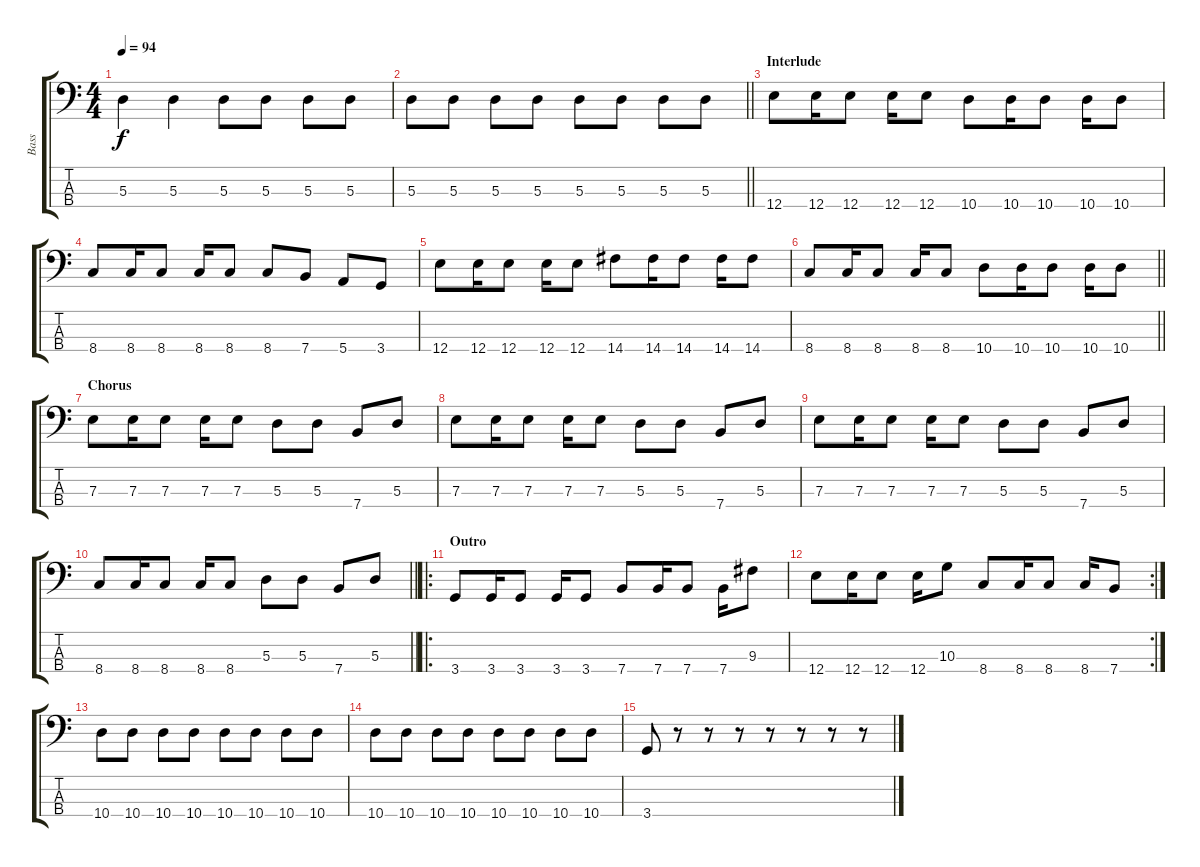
\track ("Bass" "Bass") {instrument electricbassfinger}
\staff {score tabs}
\tuning (G2 D2 A1 E1) {hide}
\ts (4 4)
\tempo 94
\clef f4
\ks c
5.3.4{dy f} 5.3.4 5.3.8 5.3.8 5.3.8 5.3.8 |
\barLineRight lightlight
5.3.8 5.3.8 5.3.8 5.3.8 5.3.8 5.3.8 5.3.8 5.3.8 |
\section ("" "Interlude")
12.4.8 12.4.16 12.4.8 12.4.16 12.4.8 10.4.8 10.4.16 10.4.8 10.4.16 10.4.8 |
8.4.8 8.4.16 8.4.8 8.4.16 8.4.8 8.4.8 7.4.8 5.4.8 3.4.8 |
12.4.8 12.4.16 12.4.8 12.4.16 12.4.8 14.4.8 14.4.16 14.4.8 14.4.16 14.4.8 |
\barLineRight lightlight
8.4.8 8.4.16 8.4.8 8.4.16 8.4.8 10.4.8 10.4.16 10.4.8 10.4.16 10.4.8 |
\section ("" "Chorus")
7.3.8 7.3.16 7.3.8 7.3.16 7.3.8 5.3.8 5.3.8 7.4.8 5.3.8 |
7.3.8 7.3.16 7.3.8 7.3.16 7.3.8 5.3.8 5.3.8 7.4.8 5.3.8 |
7.3.8 7.3.16 7.3.8 7.3.16 7.3.8 5.3.8 5.3.8 7.4.8 5.3.8 |
\barLineRight lightlight
8.4.8 8.4.16 8.4.8 8.4.16 8.4.8 5.3.8 5.3.8 7.4.8 5.3.8 |
\ro
\section ("" "Outro")
3.4.8 3.4.16 3.4.8 3.4.16 3.4.8 7.4.8 7.4.16 7.4.8 7.4.16 9.3.8 |
\rc 2
12.4.8 12.4.16 12.4.8 12.4.16 10.3.8 8.4.8 8.4.16 8.4.8 8.4.16 7.4.8 |
10.4.8 10.4.8 10.4.8 10.4.8 10.4.8 10.4.8 10.4.8 10.4.8 |
10.4.8 10.4.8 10.4.8 10.4.8 10.4.8 10.4.8 10.4.8 10.4.8 |
3.4.8 r.8 r.8 r.8 r.8 r.8 r.8 r.8
